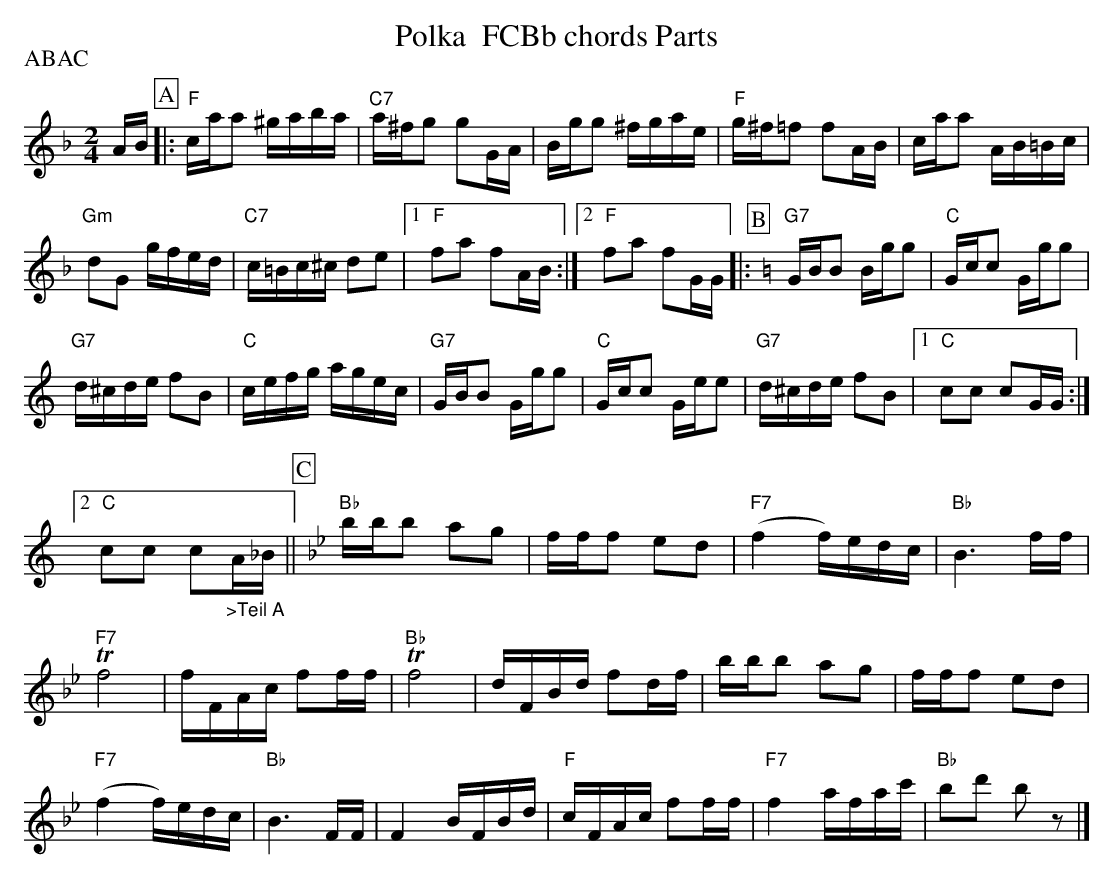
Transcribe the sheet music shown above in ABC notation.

X:1
T: Polka  FCBb chords Parts
M:2/4
L:1/16
P:ABAC
K:F %%MIDI gchordon
AB [P:A] |: "F"caa2 ^gaba | "C7"a^fg2 g2GA | Bgg2 ^fgae | "F"g^f=f2 f2AB | caa2 AB=Bc |
"Gm"d2G2 gfed | "C7"c=Bc^c d2e2 |1 "F"f2a2 f2AB :|2 "F"f2a2 f2GG |: [P:B] [K:C] "G7"GBB2 Bgg2 | "C"Gcc2 Ggg2 |
"G7"d^cde f2B2 | "C"cefg agec | "G7"GBB2 Ggg2 | "C"Gcc2 Gee2 | "G7"d^cde f2B2 |1 "C"c2c2 c2GG :|2
"C"c2c2 c2"_>Teil A"A_B || [P:C] [K:Bb] "Bb"bbb2 a2g2 | fff2 e2d2 | "F7"(f4f)edc | "Bb"B6ff |
"F7"Tf8 | fFAc f2ff | "Bb"Tf8 | dFBd f2df | bbb2 a2g2 | fff2 e2d2 |
"F7"(f4f)edc | "Bb"B6FF | F4 BFBd | "F"cFAc f2ff | "F7"f4 afac' | "Bb"b2d'2 b2z2 |]
